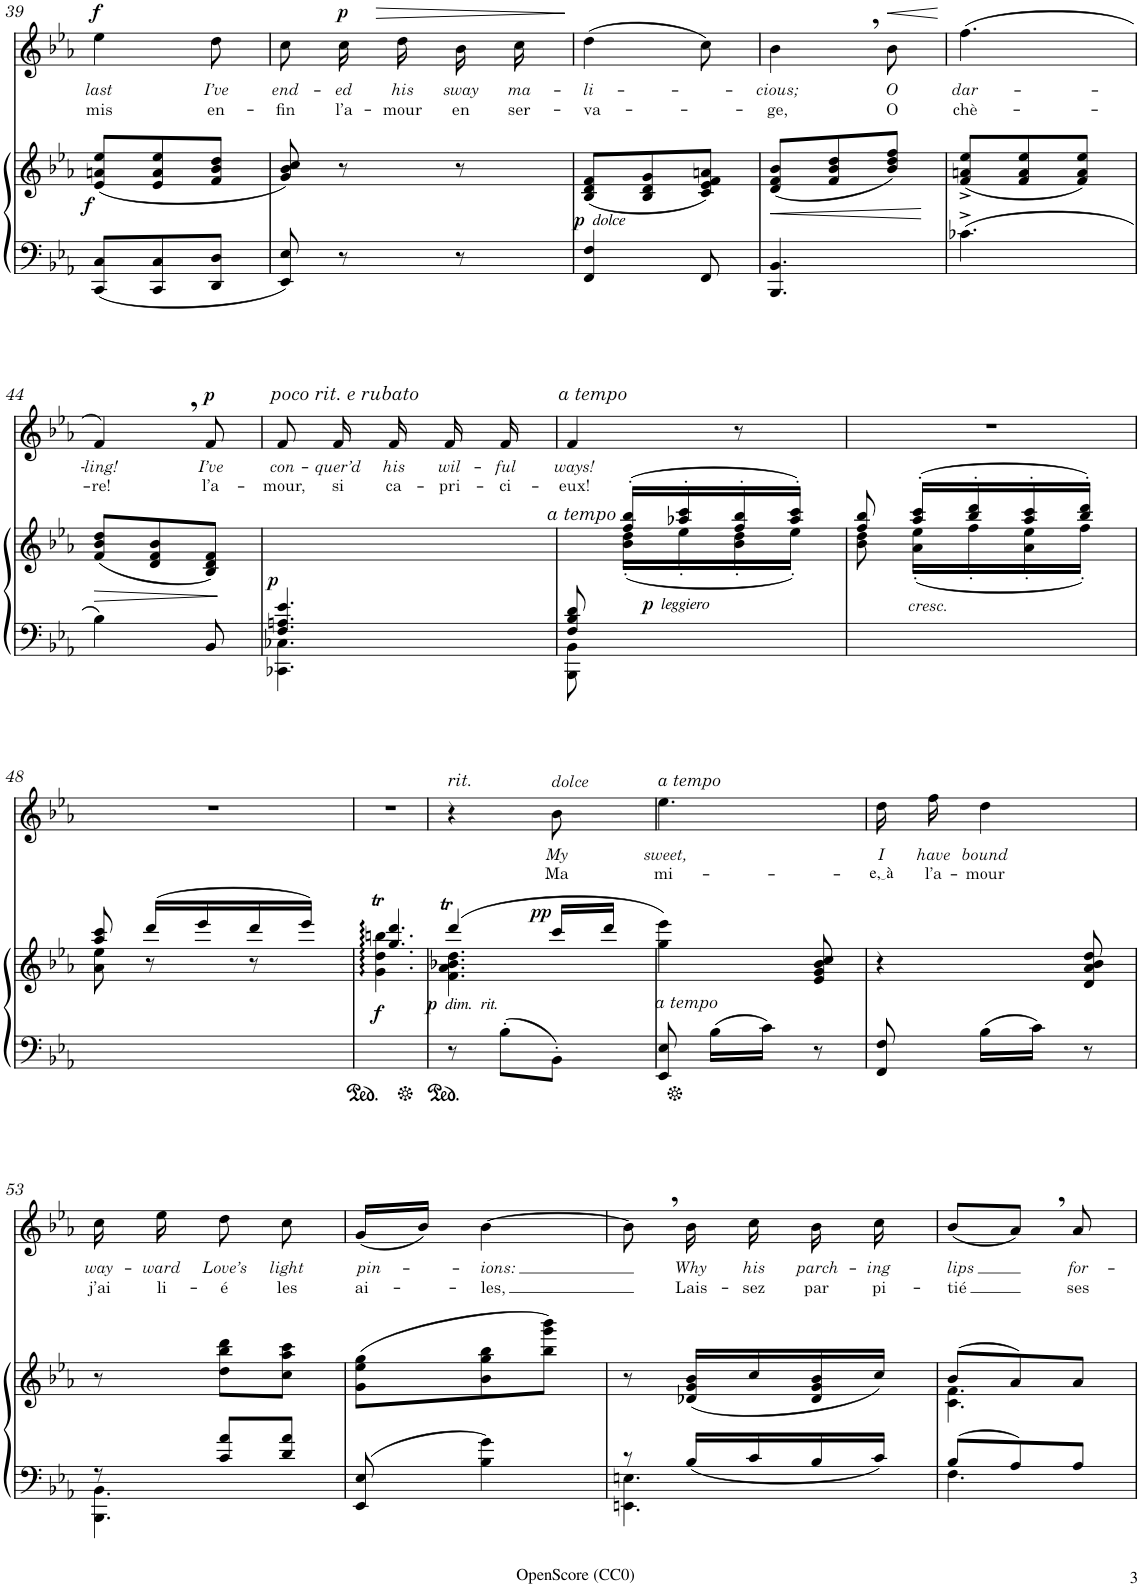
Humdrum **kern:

**kern	**kern	**dynam	**kern	**text	**text	**dynam
*part2	*part2	*part2	*part1	*part1	*part1	*part1
*staff3	*staff2	*staff2/3	*staff1	*staff1	*staff1	*staff1
*I"Piano	*	*	*I"Voice	*	*	*
*I'Pno	*	*	*	*	*	*
!!LO:PB:g=z
*clefF4	*clefG2	*	*clefG2	*	*	*
*k[b-e-a-]	*k[b-e-a-]	*	*k[b-e-a-]	*	*	*
*M3/8	*M3/8	*	*M3/8	*	*	*
=39	=39	=39	=39	=39	=39	=39
!	!	!LO:DY:b	!	!LO:LY:b	!LO:LY:b	!LO:DY:a
8CC/ 8C/L	(8e-/ 8an/ 8ee-/L	f	4ee-\	last	mis	f
8CC/ 8C/	8e-/ 8a/ 8ee-/	.	.	.	.	.
!	!	!	!	!LO:LY:b	!LO:LY:b	!
8DD/ 8D/J	8f/ 8b-/ 8dd/J	.	8dd\	I’ve	en-	.
=40	=40	=40	=40	=40	=40	=40
!	!	!	!	!LO:LY:b	!LO:LY:b	!
8EE-/ 8E-/	8g/ 8b-/ 8cc/)	.	8cc\	end-	-fin	.
!	!	!	!	!LO:LY:b	!LO:LY:b	!LO:HP:b
!	!	!	!	!	!	!LO:DY:n=1:a
8r	8r	.	16cc\	-ed	l’a-	> p
!	!	!	!	!LO:LY:b	!LO:LY:b	!
.	.	.	16dd\	his	-mour	.
!	!	!	!	!LO:LY:b	!LO:LY:b	!
8r	8r	.	16b-\	sway	en	.
!	!	!	!	!LO:LY:b	!LO:LY:b	!
.	.	.	16cc\	ma-	ser-	.
.	.	.	.	.	.	]
=41	=41	=41	=41	=41	=41	=41
!	!	!LO:DY:b	!	!LO:LY:b	!LO:LY:b	!
!	!	!LO:DY:n=1:b	!	!	!	!
4FF/ 4F/	(8B-/ 8d/ 8f/L	p other-dynamics	(4dd\	-li-	-va-	.
.	8B-/ 8d/ 8g/	.	.	.	.	.
8FF/	8c/ 8e-/ 8f/ 8an/J)	.	8cc\)	.	.	.
=42	=42	=42	=42	=42	=42	=42
!	!	!LO:HP:b	!	!LO:LY:b	!LO:LY:b	!
4.BBB-/ 4.BB-/	(8d/ 8f/ 8b-/L	<	4b-'~,\	-cious;	-ge,	.
.	8f/ 8b-/ 8dd/	.	.	.	.	.
!	!	!	!	!LO:LY:b	!LO:LY:b	!LO:HP:b
.	8b-/ 8dd/ 8ff/J)	.	8b-\	O	O	<
.	.	[	.	.	.	[
=43	=43	=43	=43	=43	=43	=43
!	!	!	!	!LO:LY:b	!LO:LY:b	!
4.c-X^\	(8f/^ 8an/^ 8ee-/^L	.	(4.ff\	dar-	chè-	.
.	8f/ 8a/ 8ee-/	.	.	.	.	.
.	8f/ 8a/ 8ee-/J)	.	.	.	.	.
!!LO:LB:g=z
=44	=44	=44	=44	=44	=44	=44
!	!	!LO:HP:b	!	!LO:LY:b	!LO:LY:b	!
4B-\	(8f/ 8b-/ 8dd/L	>	4f,/)	-ling!	-re!	.
.	8d/ 8f/ 8b-/	.	.	.	.	.
!	!	!	!	!LO:LY:b	!LO:LY:b	!LO:DY:a
8BB-/	8B-/ 8d/ 8f/J)	]	8f/	I’ve	l’a-	p
=45	=45	=45	=45	=45	=45	=45
*^	*	*	*	*	*	*
!	!	!	!	!LO:TX:a:i:t=poco rit. e rubato	!	!	!
!	!	!	!LO:DY:b	!	!LO:LY:b	!LO:LY:b	!
4.F/ 4.An/ 4.e-/	4.CC-X\ 4.C-X\	4.ryy	p	8f/	con-	-mour,	.
!	!	!	!	!	!LO:LY:b	!LO:LY:b	!
.	.	.	.	16f;</	-quer’d	si	.
!	!	!	!	!	!LO:LY:b	!LO:LY:b	!
.	.	.	.	16f/	his	ca-	.
!	!	!	!	!	!LO:LY:b	!LO:LY:b	!
.	.	.	.	16f/	wil-	-pri-	.
!	!	!	!	!	!LO:LY:b	!LO:LY:b	!
.	.	.	.	16f/	-ful	-ci-	.
=46	=46	=46	=46	=46	=46	=46	=46
*	*	*^	*	*	*	*	*
!	!	!	!	!	!LO:TX:a:i:t=a tempo	!	!	!
!	!	!LO:TX:a:i:t=a tempo	!	!	!	!	!	!
!	!	!	!	!	!	!LO:LY:b	!LO:LY:b	!
8F/ 8B-/ 8d/	8BBB-\ 8BB-\	8ryy	8ryy	.	4f/	ways!	-eux!	.
!	!	!	!	!LO:DY:a=2	!	!	!	!
!	!	!	!	!LO:DY:n=1:a=2	!	!	!	!
4ryy	4ryy	(>16ff/'> 16bb-/'>LL	(<16b-\'< 16dd\'<LL	p other-dynamics	.	.	.	.
.	.	16aa-X/'> 16ccc/'>	16ee-'<\	.	.	.	.	.
.	.	16ff/'> 16bb-/'>	16b-\'< 16dd\'<	.	8r	.	.	.
.	.	16aa-/'> 16ccc/'>JJ)	16ee-'<\JJ)	.	.	.	.	.
*v	*v	*	*	*	*	*	*	*
=47	=47	=47	=47	=47	=47	=47	=47
8ryy	8ff/ 8bb-/	8b-\ 8dd\	.	4.r	.	.	.
!LO:TX:a:i:t=cresc.	!	!	!	!	!	!	!
4ryy	(>16aa-/'> 16ccc/'>LL	(<16a-\'< 16ee-\'<LL	.	.	.	.	.
.	16bb-/'> 16ddd/'>	16ff'<\	.	.	.	.	.
.	16aa-/'> 16ccc/'>	16a-\'< 16ee-\'<	.	.	.	.	.
.	16bb-/'> 16ddd/'>JJ)	16ff'<\JJ)	.	.	.	.	.
!!LO:LB:g=z
=48	=48	=48	=48	=48	=48	=48	=48
8ryy	8aa-/ 8ccc/	8a-\ 8ee-\	.	4.r	.	.	.
8r	(>16ddd/LL	4ryy	.	.	.	.	.
.	16eee-/	.	.	.	.	.	.
8r	16ddd/	.	.	.	.	.	.
.	16eee-/JJ)	.	.	.	.	.	.
=49	=49	=49	=49	=49	=49	=49	=49
*	*ped	*	*	*	*	*	*
!	!	!	!LO:DY:a=2	!	!	!	!
4.ryy	4.gg/T 4.ddd/T	4.g\ 4.dd\ 4.bbn\	f	4.r	.	.	.
=50	=50	=50	=50	=50	=50	=50	=50
*	*Xped	*	*	*	*	*	*
!	!	!	!	!LO:TX:a:i:t=rit.	!	!	!
!	!	!	!LO:DY:b	!	!	!	!
!	!	!	!LO:DY:n=1:b	!	!	!	!
8r	(4dddt/	4.f\ 4.a-\ 4.b-X\ 4.dd\	p other-dynamics	4r	.	.	.
8B-'\L	.	.	.	.	.	.	.
!	!	!	!	!LO:TX:a:i:t=dolce	!	!	!
!	!	!	!LO:DY:n=2:a	!	!LO:LY:b	!LO:LY:b	!
8BB-'\J	16ccc/LL	.	pp	8b-\	My	Ma	.
.	16ddd/JJ	.	.	.	.	.	.
*	*v	*v	*	*	*	*	*
=51	=51	=51	=51	=51	=51	=51
!	!	!	!LO:TX:a:i:t=a tempo	!	!	!
!	!LO:TX:b:i:t=a tempo	!	!	!	!	!
!	!	!	!	!LO:LY:b	!LO:LY:b	!
8EE-/ 8E-/	4gg\ 4eee-\)	.	4.ee-\	sweet,	mi-	.
16B-\LL	.	.	.	.	.	.
16c\JJ	.	.	.	.	.	.
8r	8e-/ 8g/ 8b-/ 8cc/	.	.	.	.	.
=52	=52	=52	=52	=52	=52	=52
!	!	!	!	!LO:LY:b	!LO:LY:b	!
8FF/ 8F/	4r	.	16dd\	I	e, à	.
!	!	!	!	!LO:LY:b	!LO:LY:b	!
.	.	.	16ff\	have	l’a-	.
!	!	!	!	!LO:LY:b	!LO:LY:b	!
16B-\LL	.	.	4dd\	bound	-mour	.
16c\JJ	.	.	.	.	.	.
8r	8d/ 8a-/ 8b-/ 8dd/	.	.	.	.	.
!!LO:LB:g=z
=53	=53	=53	=53	=53	=53	=53
*^	*	*	*	*	*	*
!	!	!	!	!	!LO:LY:b	!LO:LY:b	!
8r	4.BBB-\ 4.BB-\	8r	.	16cc\	way-	j’ai	.
!	!	!	!	!	!LO:LY:b	!LO:LY:b	!
.	.	.	.	16ee-\	-ward	li-	.
!	!	!	!	!	!LO:LY:b	!LO:LY:b	!
8c/ 8a-/L	.	8dd\ 8bb-\ 8ddd\L	.	8dd\	Love’s	-é	.
!	!	!	!	!	!LO:LY:b	!LO:LY:b	!
8d/ 8a-/J	.	8cc\ 8aa-\ 8ccc\J	.	8cc\	light	les	.
*v	*v	*	*	*	*	*	*
=54	=54	=54	=54	=54	=54	=54
!	!	!	!	!LO:LY:b	!LO:LY:b	!
8EE-/ 8E-/	(8g\ 8ee-\ 8gg\L	.	(16g/LL	pin-	ai-	.
.	.	.	16b-/JJ)	.	.	.
!	!	!	!	!LO:LY:b	!LO:LY:b	!
4B-\ 4g\	8b-\ 8gg\ 8bb-\	.	[4b-\	-ions:	-les,	.
.	8bb-\ 8ggg\ 8bbb-\J)	.	.	.	.	.
=55	=55	=55	=55	=55	=55	=55
*^	*	*	*	*	*	*
8r	4.EEn\ 4.En\	8r	.	8b-'~,\]	.	.	.
!	!	!	!	!	!LO:LY:b	!LO:LY:b	!
16B-/LL	.	(16d-X/ 16g/ 16b-/LL	.	16b-\	Why	Lais-	.
!	!	!	!	!	!LO:LY:b	!LO:LY:b	!
16c/	.	16cc/	.	16cc\	his	-sez	.
!	!	!	!	!	!LO:LY:b	!LO:LY:b	!
16B-/	.	16d-/ 16g/ 16b-/	.	16b-\	parch-	par	.
!	!	!	!	!	!LO:LY:b	!LO:LY:b	!
16c/JJ	.	16cc/JJ)	.	16cc\	-ing	pi-	.
=56	=56	=56	=56	=56	=56	=56	=56
*	*	*^	*	*	*	*	*
!	!	!	!	!	!	!LO:LY:b	!LO:LY:b	!
8B-/L	4.F\	(8b-/L	4.c\ 4.f\	.	(8b-/L	lips	-tié	.
8A-/	.	8a-/)	.	.	8a-,/J)	.	.	.
!	!	!	!	!	!	!LO:LY:b	!LO:LY:b	!
8A-/J	.	8a-/J	.	.	8a-/	for-	ses	.
*v	*v	*	*	*	*	*	*	*
*	*v	*v	*	*	*	*	*
=	=	=	=	=	=	=
*-	*-	*-	*-	*-	*-	*-
